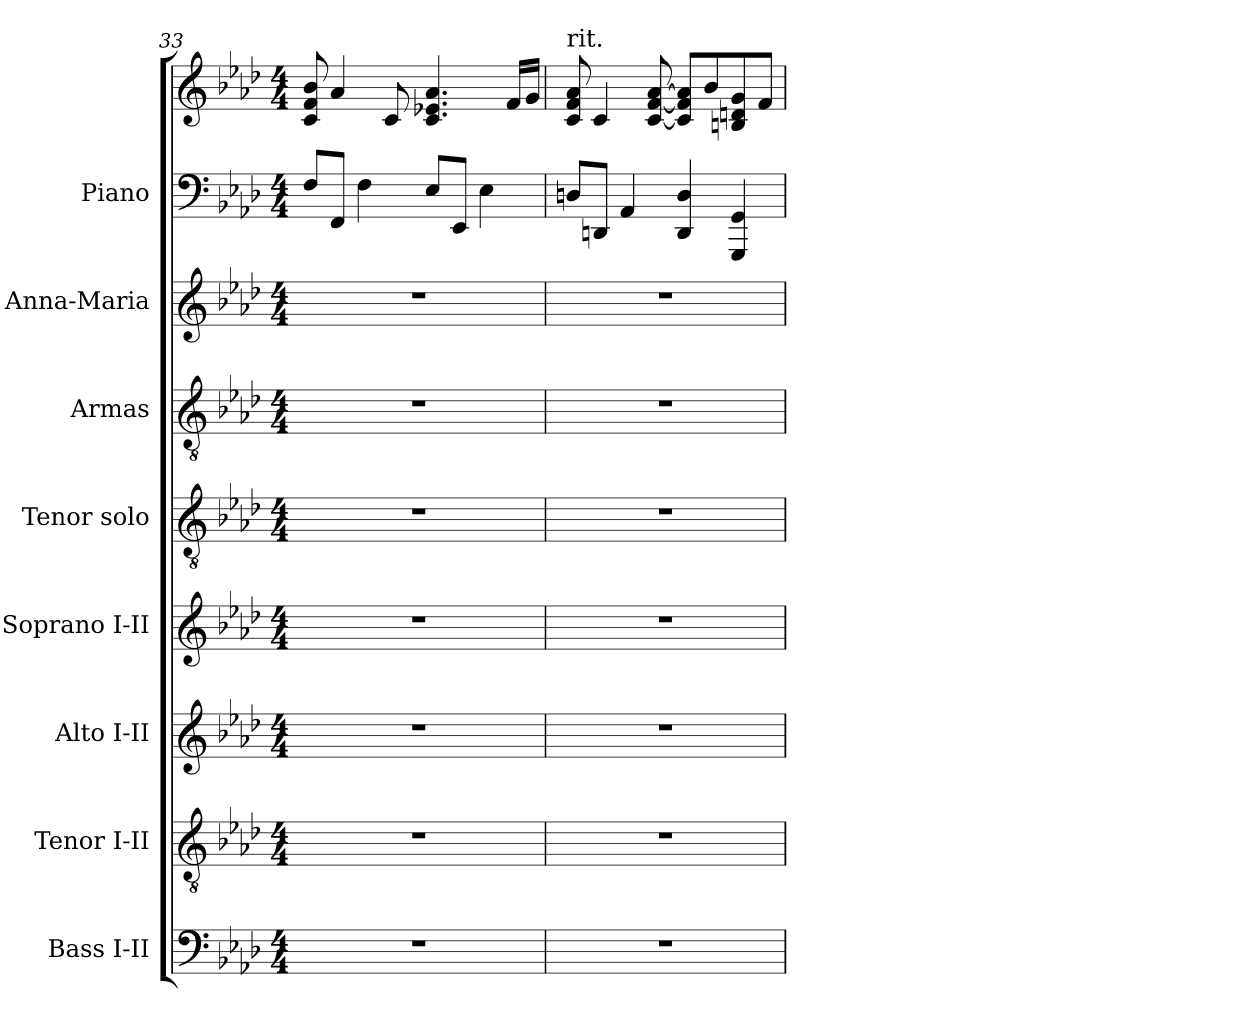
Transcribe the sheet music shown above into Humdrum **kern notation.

**kern	**kern	**kern	**kern	**kern	**kern	**kern	**kern	**kern
*part8	*part7	*part6	*part5	*part4	*part3	*part2	*part1	*part1
*staff9	*staff8	*staff7	*staff6	*staff5	*staff4	*staff3	*staff2	*staff1
*I"Bass I-II	*I"Tenor I-II	*I"Alto I-II	*I"Soprano I-II	*I"Tenor solo	*I"Armas	*I"Anna-Maria	*I"Piano	*
*I'B.	*I'T.	*I'A.	*I'S.	*I'T. Solo	*I'Armas	*I'A-M	*I'Pno.	*
*clefF4	*clefGv2	*clefG2	*clefG2	*clefGv2	*clefGv2	*clefG2	*clefF4	*clefG2
*	*ITrd7c12	*	*	*ITrd7c12	*ITrd7c12	*	*	*
*k[b-e-a-d-]	*k[b-e-a-d-]	*k[b-e-a-d-]	*k[b-e-a-d-]	*k[b-e-a-d-]	*k[b-e-a-d-]	*k[b-e-a-d-]	*k[b-e-a-d-]	*k[b-e-a-d-]
*A-:	*A-:	*A-:	*A-:	*A-:	*A-:	*A-:	*A-:	*A-:
*M4/4	*M4/4	*M4/4	*M4/4	*M4/4	*M4/4	*M4/4	*M4/4	*M4/4
=33	=33	=33	=33	=33	=33	=33	=33	=33
1r	1r	1r	1r	1r	1r	1r	8Fi/L	8ci/ 8fi 8b-i
.	.	.	.	.	.	.	8FFi/J	4a-i/
.	.	.	.	.	.	.	4Fi\	.
.	.	.	.	.	.	.	.	8ci/
.	.	.	.	.	.	.	8E-i/L	4.ci/ 4.e-Xi 4.a-i
.	.	.	.	.	.	.	8EE-i/J	.
.	.	.	.	.	.	.	4E-i\	.
.	.	.	.	.	.	.	.	16fi/LL
.	.	.	.	.	.	.	.	16gi/JJ
=34	=34	=34	=34	=34	=34	=34	=34	=34
!	!	!	!	!	!	!	!	!LO:TX:t=rit.
1r	1r	1r	1r	1r	1r	1r	8Dni/L	8ci/ 8fi 8a-i
.	.	.	.	.	.	.	8DDni/J	4ci/
.	.	.	.	.	.	.	4AA-i/	.
.	.	.	.	.	.	.	.	[<8ci/ [<8fi [>8a-i
.	.	.	.	.	.	.	4DDi/ 4Di	8ci/] 8fi] 8a-i]L
.	.	.	.	.	.	.	.	8b-i/
.	.	.	.	.	.	.	4GGGi/ 4GGi	8Bni/ 8dni 8gi
.	.	.	.	.	.	.	.	8fi/J
=	=	=	=	=	=	=	=	=
*-	*-	*-	*-	*-	*-	*-	*-	*-
